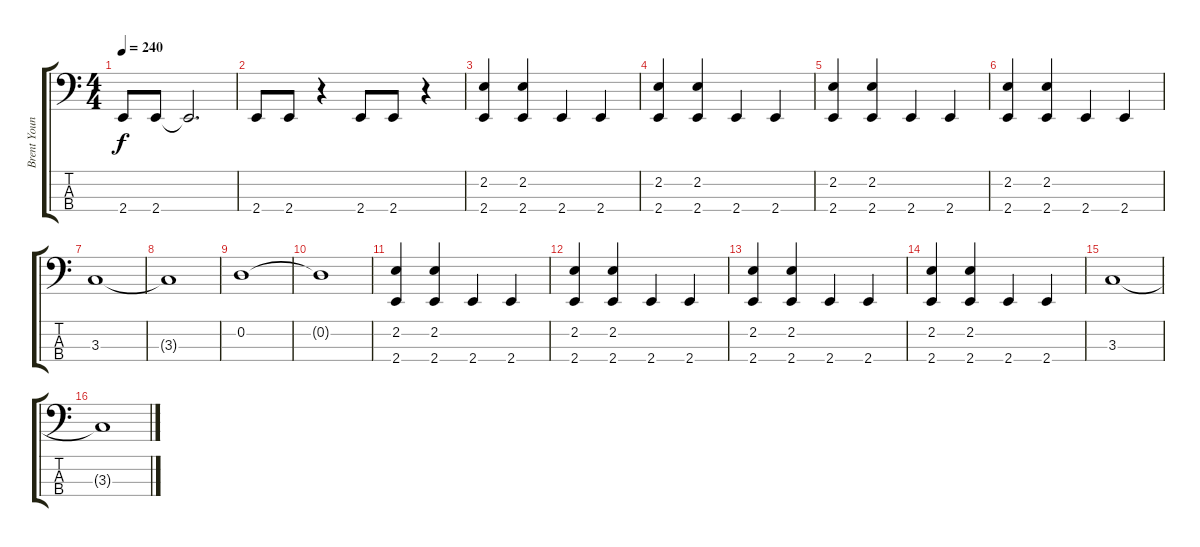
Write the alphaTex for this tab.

\track ("Brent Young" "Brent Youn") {instrument electricbasspick}
\staff {score tabs}
\tuning (G2 D2 A1 D1) {hide}
\ts (4 4)
\tempo 240
\clef f4
\ks c
2.4.8{dy f} 2.4.8 2.4{t}.2{d} |
2.4.8 2.4.8 r.4 2.4.8 2.4.8 r.4 |
(2.2 2.4).4 (2.2 2.4).4 2.4.4 2.4.4 |
(2.2 2.4).4 (2.2 2.4).4 2.4.4 2.4.4 |
(2.2 2.4).4 (2.2 2.4).4 2.4.4 2.4.4 |
(2.2 2.4).4 (2.2 2.4).4 2.4.4 2.4.4 |
3.3.1 |
3.3{t}.1 |
0.2.1 |
0.2{t}.1 |
(2.2 2.4).4 (2.2 2.4).4 2.4.4 2.4.4 |
(2.2 2.4).4 (2.2 2.4).4 2.4.4 2.4.4 |
(2.2 2.4).4 (2.2 2.4).4 2.4.4 2.4.4 |
(2.2 2.4).4 (2.2 2.4).4 2.4.4 2.4.4 |
3.3.1 |
3.3{t}.1
